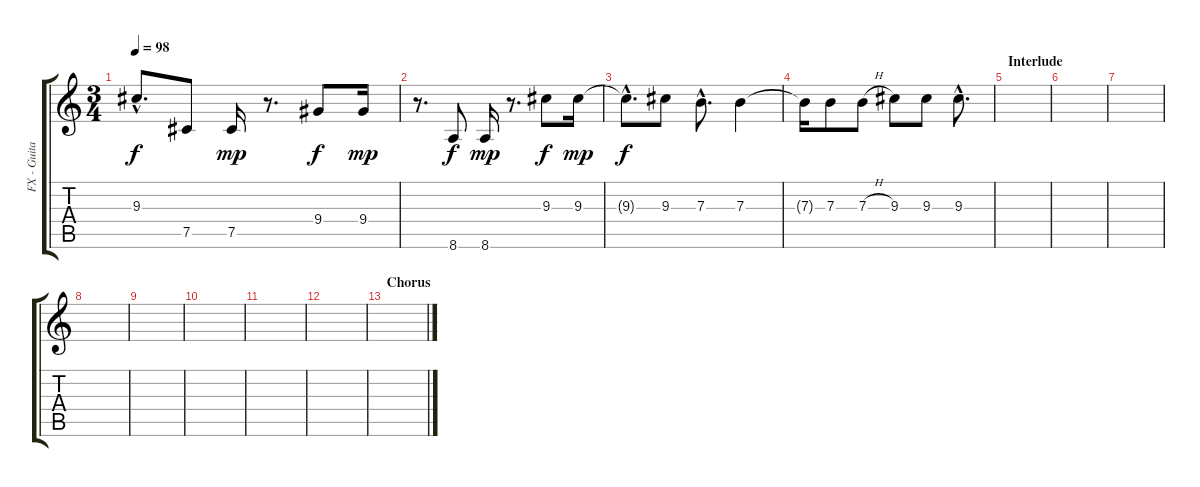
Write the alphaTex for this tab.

\track ("FX - Guitar Delay" "FX - Guita") {instrument electricguitarclean}
\staff {score tabs}
\tuning (Db4 Ab3 E3 B2 Gb2 Db2) {hide}
\ts (3 4)
\tempo 98
\clef g2
\ks c
9.3{hac t}.8{d dy f} 7.5.8 7.5.16{dy mp} r.8{d} 9.4.8{dy f} 9.4.16{dy mp} |
r.8{d} 8.6.8{dy f} 8.6.16{dy mp} r.8{d} 9.3.8{dy f} 9.3.16{dy mp} |
9.3{hac t}.8{d dy f} 9.3.8 7.3{hac}.8{d} 7.3.4 |
7.3{t}.16 7.3.8 7.3{h}.8 9.3.8 9.3.8 9.3{hac}.8{d} |
\section ("" "Interlude")
|
|
|
|
|
|
|
|
\section ("" "Chorus")
